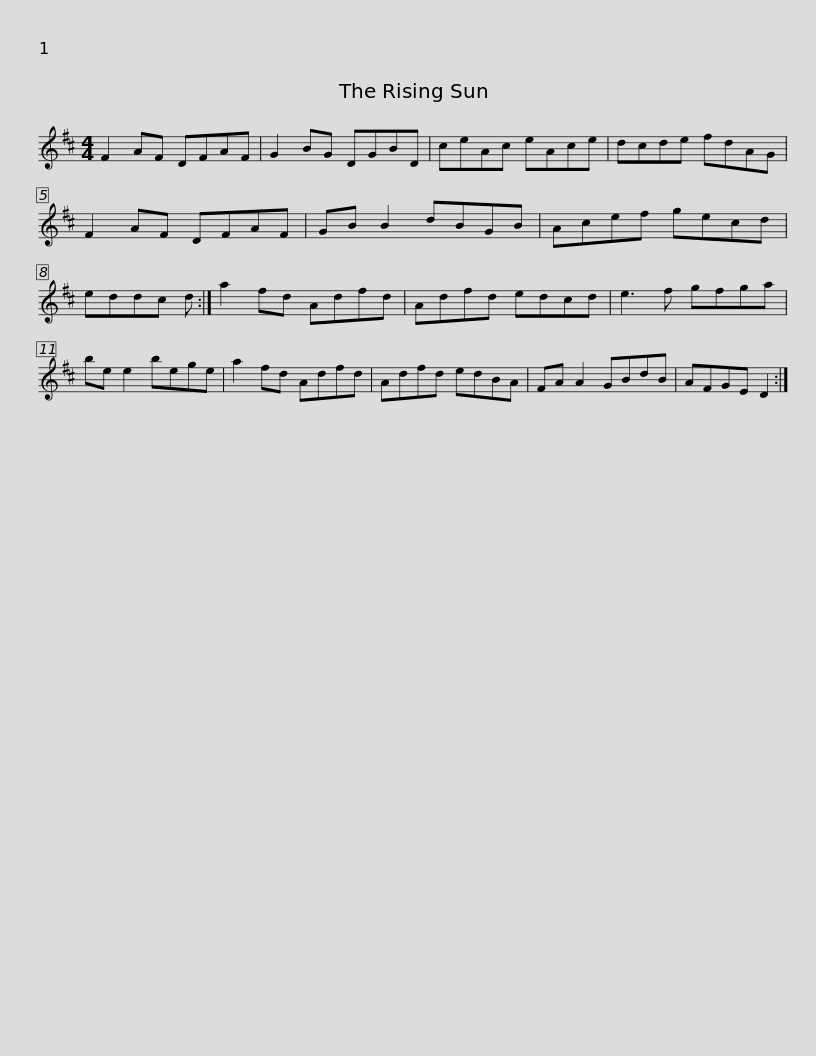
X:1
L:1/8
M:4/4
I:linebreak $
K:D
V:1 treble
V:1
 F2 AF DFAF | G2 BG DGBD | ceAc eAce | dcde fdAG | F2 AF DFAF | %5
 GB B2 dBGB |$ Acef gecd | eddc d :| a2 fd Adfd | Adfd edcd | %10
 e3 f gfga | be e2 bege |$ a2 fd Adfd | Adfd edBA | FA A2 GBdB | %15
 AFGE D2 :| %16
